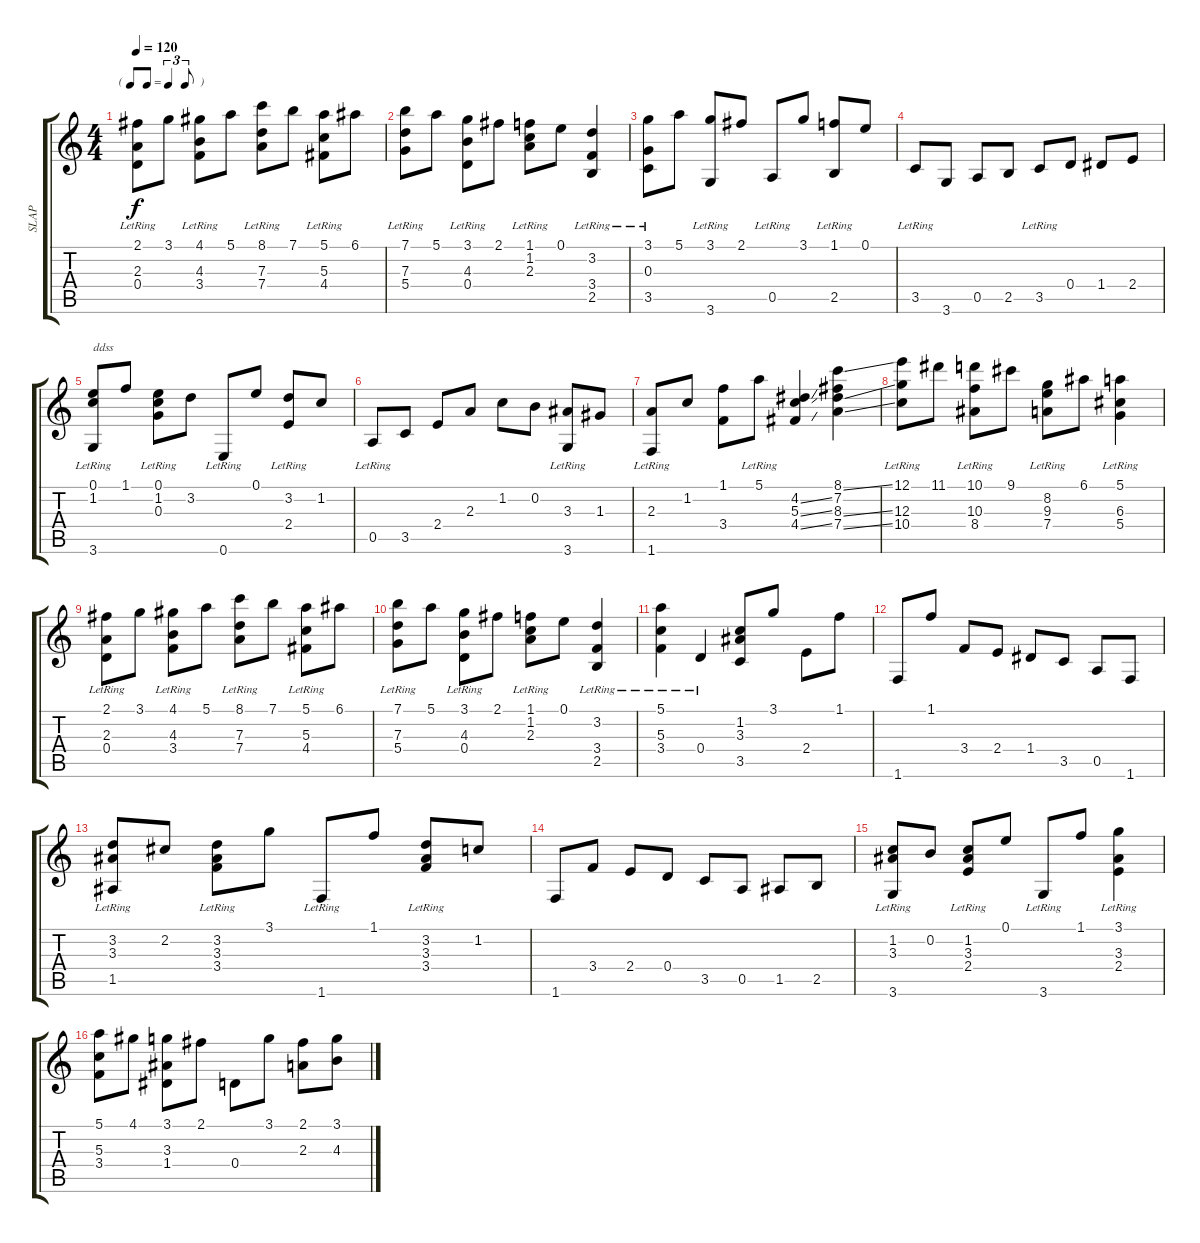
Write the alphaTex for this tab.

\track ("SLAP" "SLAP") {instrument slapbass1}
\staff {score tabs}
\tuning (E4 B3 G3 D3 A2 E2) {hide}
\ts (4 4)
\tf triplet8th
\tempo 120
\clef g2
\ks c
(2.1 2.3 0.4{lr}).8{dy f} 3.1.8 (4.1 4.3 3.4{lr}).8 5.1.8 (8.1 7.3 7.4{lr}).8 7.1.8 (5.1 5.3 4.4{lr}).8 6.1.8 |
(7.1 7.3 5.4{lr}).8 5.1.8 (3.1 4.3 0.4{lr}).8 2.1.8 (1.1 1.2 2.3{lr}).8 0.1.8 (3.2{lr} 3.4{lr} 2.5{lr}).4 |
(3.1 0.3 3.5{lr}).8 5.1.8 (3.1 3.6{lr}).8 2.1.8 0.5{lr}.8 3.1.8 (1.1 2.5{lr}).8 0.1.8 |
3.5{lr}.8 3.6.8 0.5.8 2.5.8 3.5{lr}.8 0.4.8 1.4.8 2.4.8 |
(0.1 1.2 3.6{lr}).8{txt "ddss"} 1.1.8 (0.1 1.2 0.3{lr}).8 3.2.8 0.6{lr}.8 0.1.8 (3.2 2.4{lr}).8 1.2.8 |
0.5{lr}.8 3.5.8 2.4.8 2.3.8 1.2.8 0.2.8 (3.3 3.6{lr}).8 1.3.8 |
(2.3 1.6{lr}).8 1.2.8 (1.1 3.4).8 5.1{lr}.8 (4.2{ss} 5.3{ss} 4.4{ss}).4 (8.1{ss} 7.2 8.3{ss} 7.4{ss}).4 |
(12.1 12.3 10.4{lr}).8 11.1.8 (10.1 10.3 8.4{lr}).8 9.1.8 (8.2 9.3 7.4{lr}).8 6.1.8 (5.1 6.3 5.4{lr}).4 |
(2.1 2.3 0.4{lr}).8 3.1.8 (4.1 4.3 3.4{lr}).8 5.1.8 (8.1 7.3 7.4{lr}).8 7.1.8 (5.1 5.3 4.4{lr}).8 6.1.8 |
(7.1 7.3 5.4{lr}).8 5.1.8 (3.1 4.3 0.4{lr}).8 2.1.8 (1.1 1.2 2.3{lr}).8 0.1.8 (3.2{lr} 3.4{lr} 2.5{lr}).4 |
(5.1 5.3 3.4{lr}).4 0.4{lr}.4 (1.2 3.3 3.5).8 3.1.8 2.4.8 1.1.8 |
1.6.8 1.1.8 3.4.8 2.4.8 1.4.8 3.5.8 0.5.8 1.6.8 |
(3.2 3.3 1.5{lr}).8 2.2.8 (3.2 3.3 3.4{lr}).8 3.1.8 1.6{lr}.8 1.1.8 (3.2 3.3 3.4{lr}).8 1.2.8 |
1.6.8 3.4.8 2.4.8 0.4.8 3.5.8 0.5.8 1.5.8 2.5.8 |
(1.2 3.3 3.6{lr}).8 0.2.8 (1.2 3.3 2.4{lr}).8 0.1.8 3.6{lr}.8 1.1.8 (3.1{lr} 3.3{lr} 2.4{lr}).4 |
(5.1 5.3 3.4).8 4.1.8 (3.1 3.3 1.4).8 2.1.8 0.4.8 3.1.8 (2.1 2.3).8 (3.1 4.3).8
